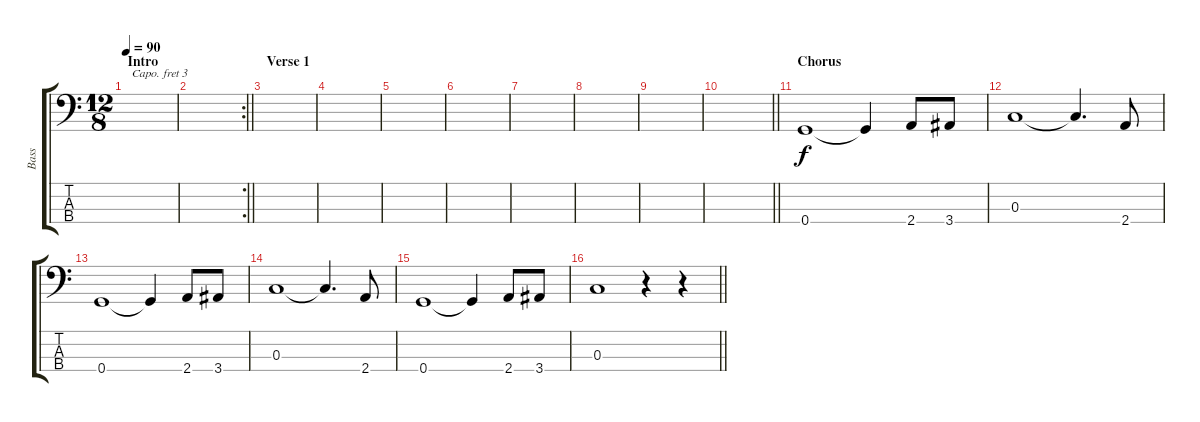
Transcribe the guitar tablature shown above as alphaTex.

\track ("Bass" "Bass") {instrument electricbassfinger}
\staff {score tabs}
\capo 3
\tuning (G2 D2 A1 E1) {hide}
\ts (12 8)
\section ("" "Intro")
\tempo 90
\clef f4
\ks c
|
\rc 2
\barLineRight lightlight
|
\section ("" "Verse 1")
|
|
|
|
|
|
|
\barLineRight lightlight
|
\section ("" "Chorus")
0.4.1 0.4{t}.4 2.4.8 3.4.8 |
0.3.1 0.3{t}.4{d} 2.4.8 |
0.4.1 0.4{t}.4 2.4.8 3.4.8 |
0.3.1 0.3{t}.4{d} 2.4.8 |
0.4.1 0.4{t}.4 2.4.8 3.4.8 |
\barLineRight lightlight
0.3.1 r.4 r.4
